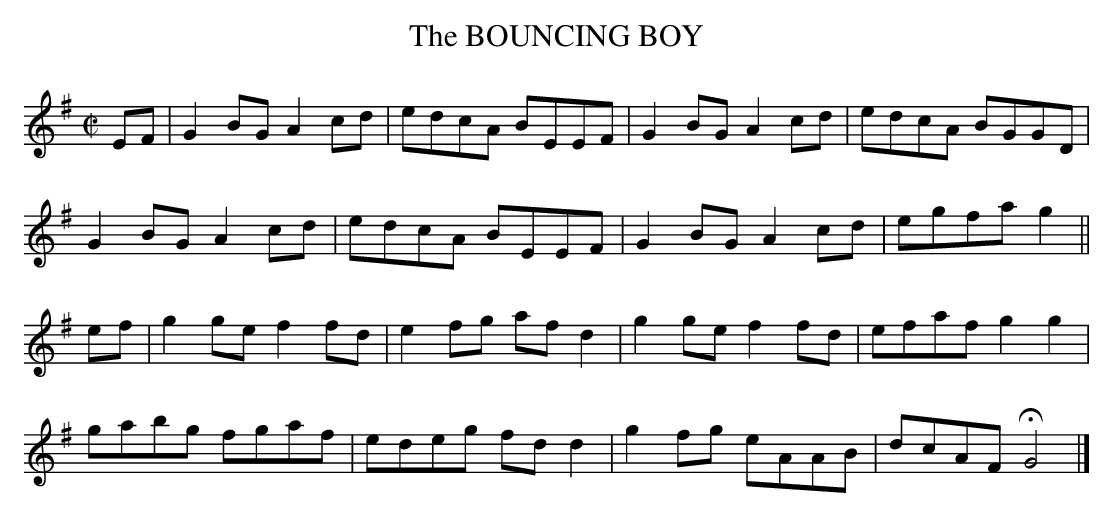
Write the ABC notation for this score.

X:1
T:BOUNCING BOY, The
M:C|
L:1/8
K:G
EF|G2BG A2cd|edcA BEEF|G2BG A2cd|edcA BGGD|
G2BG A2cd|edcA BEEF|G2BG A2cd|egfa g2||
ef|g2ge f2fd|e2fg afd2|g2ge f2fd|efaf g2g2|
gabg fgaf|edeg fd d2|g2fg eAAB|dcAF HG4|]
